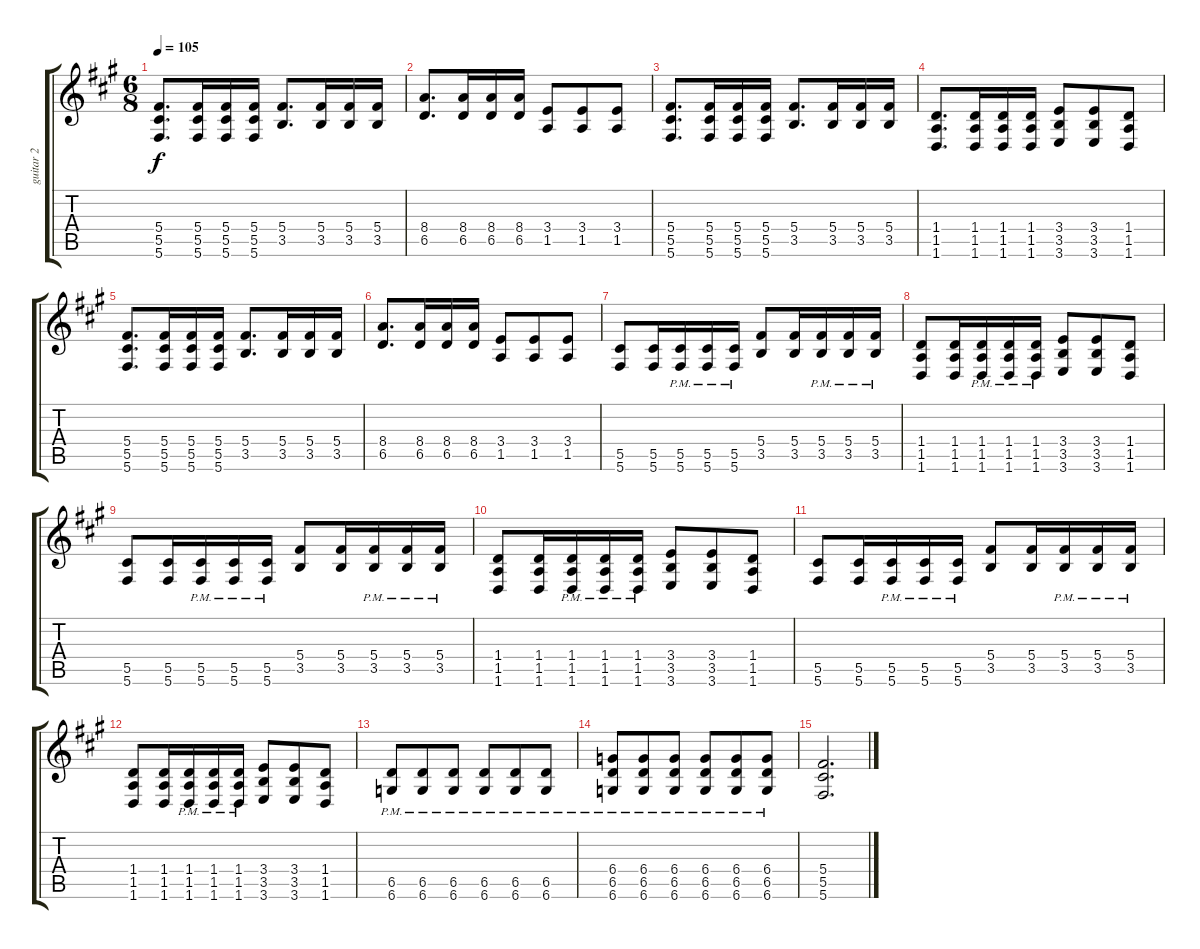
\track ("guitar 2" "guitar 2") {instrument distortionguitar}
\staff {score tabs}
\tuning (Eb4 Bb3 Gb3 Db3 Ab2 Db2) {hide}
\ts (6 8)
\tempo 105
\clef g2
\ks a
(5.4 5.5 5.6).8{d dy f} (5.4 5.5 5.6).16 (5.4 5.5 5.6).16 (5.4 5.5 5.6).16 (5.4 3.5).8{d} (5.4 3.5).16 (5.4 3.5).16 (5.4 3.5).16 |
(8.4 6.5).8{d} (8.4 6.5).16 (8.4 6.5).16 (8.4 6.5).16 (3.4 1.5).8 (3.4 1.5).8 (3.4 1.5).8 |
(5.4 5.5 5.6).8{d} (5.4 5.5 5.6).16 (5.4 5.5 5.6).16 (5.4 5.5 5.6).16 (5.4 3.5).8{d} (5.4 3.5).16 (5.4 3.5).16 (5.4 3.5).16 |
(1.4 1.5 1.6).8{d} (1.4 1.5 1.6).16 (1.4 1.5 1.6).16 (1.4 1.5 1.6).16 (3.4 3.5 3.6).8 (3.4 3.5 3.6).8 (1.4 1.5 1.6).8 |
(5.4 5.5 5.6).8{d} (5.4 5.5 5.6).16 (5.4 5.5 5.6).16 (5.4 5.5 5.6).16 (5.4 3.5).8{d} (5.4 3.5).16 (5.4 3.5).16 (5.4 3.5).16 |
(8.4 6.5).8{d} (8.4 6.5).16 (8.4 6.5).16 (8.4 6.5).16 (3.4 1.5).8 (3.4 1.5).8 (3.4 1.5).8 |
(5.5 5.6).8 (5.5 5.6).16 (5.5{pm} 5.6{pm}).16 (5.5{pm} 5.6{pm}).16 (5.5{pm} 5.6{pm}).16 (5.4 3.5).8 (5.4 3.5).16 (5.4{pm} 3.5{pm}).16 (5.4{pm} 3.5{pm}).16 (5.4{pm} 3.5{pm}).16 |
(1.4 1.5 1.6).8 (1.4 1.5 1.6).16 (1.4{pm} 1.5{pm} 1.6{pm}).16 (1.4{pm} 1.5{pm} 1.6{pm}).16 (1.4{pm} 1.5{pm} 1.6{pm}).16 (3.4 3.5 3.6).8 (3.4 3.5 3.6).8 (1.4 1.5 1.6).8 |
(5.5 5.6).8 (5.5 5.6).16 (5.5{pm} 5.6{pm}).16 (5.5{pm} 5.6{pm}).16 (5.5{pm} 5.6{pm}).16 (5.4 3.5).8 (5.4 3.5).16 (5.4{pm} 3.5{pm}).16 (5.4{pm} 3.5{pm}).16 (5.4{pm} 3.5{pm}).16 |
(1.4 1.5 1.6).8 (1.4 1.5 1.6).16 (1.4{pm} 1.5{pm} 1.6{pm}).16 (1.4{pm} 1.5{pm} 1.6{pm}).16 (1.4{pm} 1.5{pm} 1.6{pm}).16 (3.4 3.5 3.6).8 (3.4 3.5 3.6).8 (1.4 1.5 1.6).8 |
(5.5 5.6).8 (5.5 5.6).16 (5.5{pm} 5.6{pm}).16 (5.5{pm} 5.6{pm}).16 (5.5{pm} 5.6{pm}).16 (5.4 3.5).8 (5.4 3.5).16 (5.4{pm} 3.5{pm}).16 (5.4{pm} 3.5{pm}).16 (5.4{pm} 3.5{pm}).16 |
(1.4 1.5 1.6).8 (1.4 1.5 1.6).16 (1.4{pm} 1.5{pm} 1.6{pm}).16 (1.4{pm} 1.5{pm} 1.6{pm}).16 (1.4{pm} 1.5{pm} 1.6{pm}).16 (3.4 3.5 3.6).8 (3.4 3.5 3.6).8 (1.4 1.5 1.6).8 |
(6.5{pm} 6.6{pm}).8{volume 6} (6.5{pm} 6.6{pm}).8 (6.5{pm} 6.6{pm}).8 (6.5{pm} 6.6{pm}).8{volume 13} (6.5{pm} 6.6{pm}).8 (6.5{pm} 6.6{pm}).8 |
(6.4{pm} 6.5{pm} 6.6{pm}).8 (6.4{pm} 6.5{pm} 6.6{pm}).8 (6.4{pm} 6.5{pm} 6.6{pm}).8 (6.4{pm} 6.5{pm} 6.6{pm}).8 (6.4{pm} 6.5{pm} 6.6{pm}).8 (6.4{pm} 6.5{pm} 6.6{pm}).8 |
(5.4 5.5 5.6).2{d}
